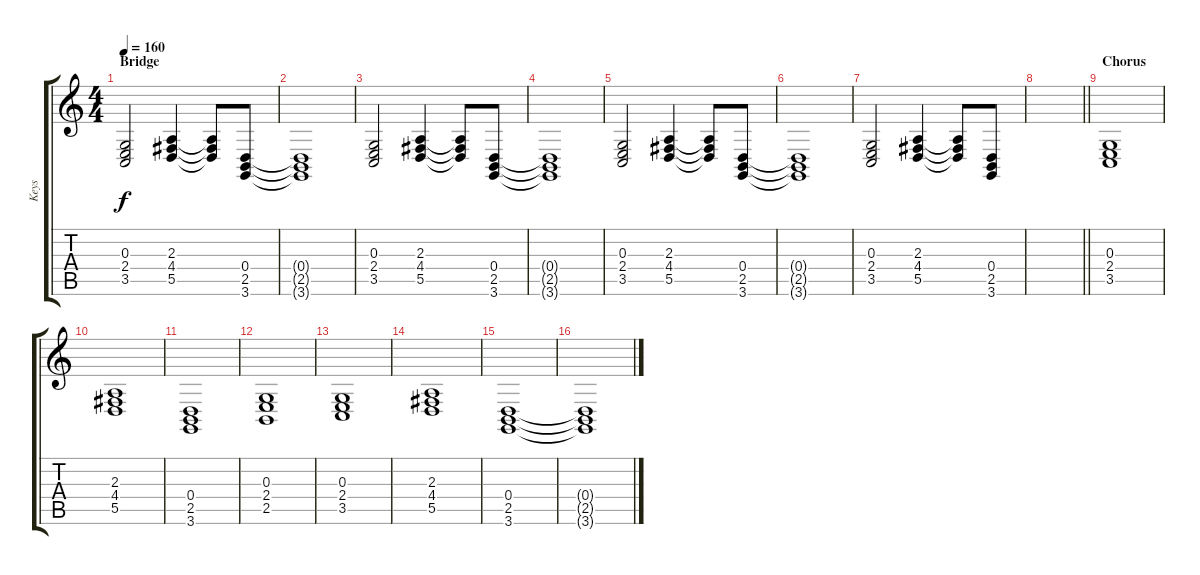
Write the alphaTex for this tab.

\track ("Keys" "Keys") {instrument synthstrings1}
\staff {score tabs}
\tuning (E4 B3 G3 D3 A2 E2) {hide}
\ts (4 4)
\section ("" "Bridge")
\tempo 160
\clef g2
\ks c
(0.3 2.4 3.5).2{dy f} (2.3 4.4 5.5).4 (2.3{t} 4.4{t} 5.5{t}).8 (0.4 2.5 3.6).8 |
(0.4{t} 2.5{t} 3.6{t}).1 |
(0.3 2.4 3.5).2 (2.3 4.4 5.5).4 (2.3{t} 4.4{t} 5.5{t}).8 (0.4 2.5 3.6).8 |
(0.4{t} 2.5{t} 3.6{t}).1 |
(0.3 2.4 3.5).2 (2.3 4.4 5.5).4 (2.3{t} 4.4{t} 5.5{t}).8 (0.4 2.5 3.6).8 |
(0.4{t} 2.5{t} 3.6{t}).1 |
(0.3 2.4 3.5).2 (2.3 4.4 5.5).4 (2.3{t} 4.4{t} 5.5{t}).8 (0.4 2.5 3.6).8 |
\barLineRight lightlight
|
\section ("" "Chorus")
(0.3 2.4 3.5).1 |
(2.3 4.4 5.5).1 |
(0.4 2.5 3.6).1 |
(0.3 2.4 2.5).1 |
(0.3 2.4 3.5).1 |
(2.3 4.4 5.5).1 |
(0.4 2.5 3.6).1 |
(0.4{t} 2.5{t} 3.6{t}).1
